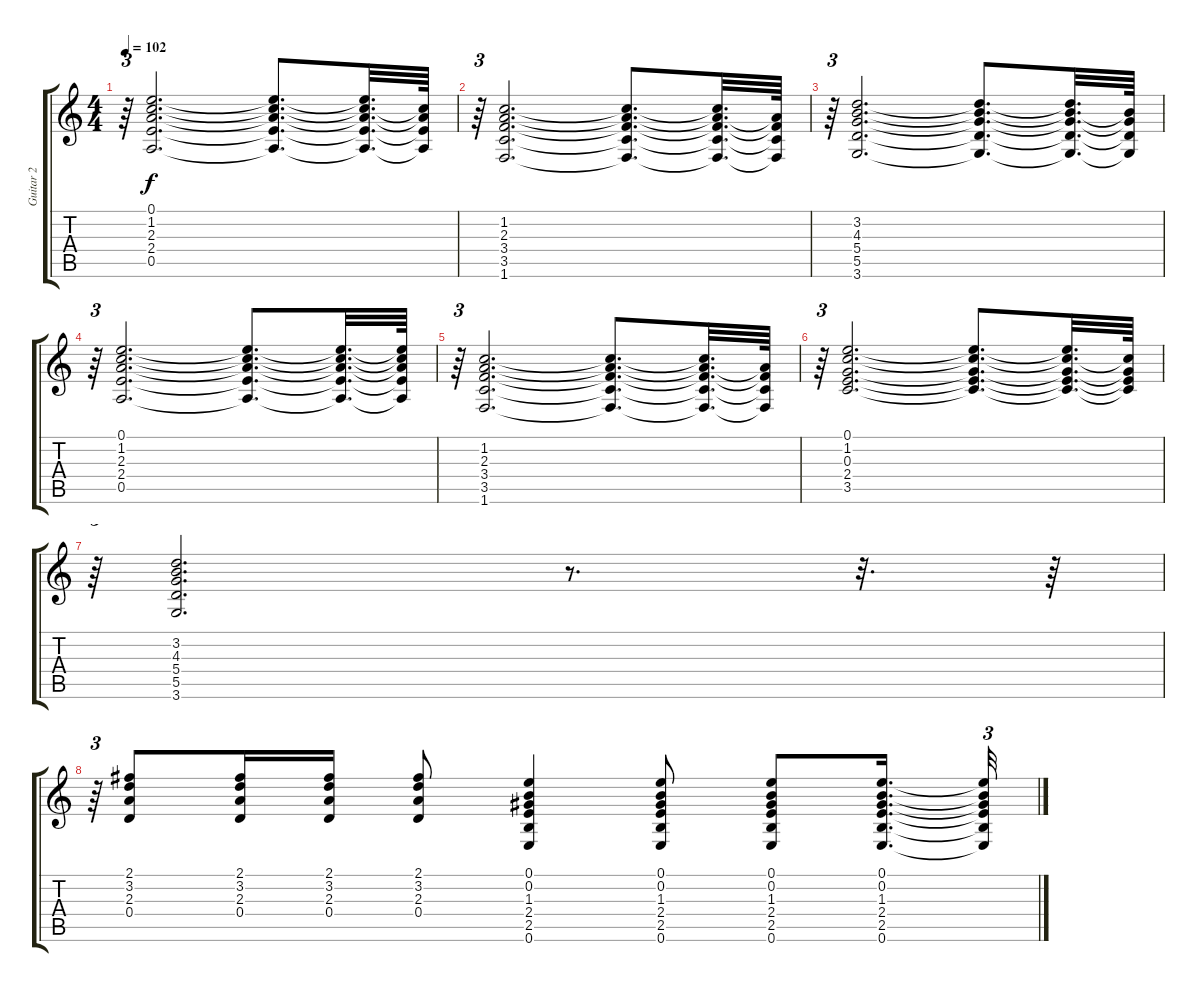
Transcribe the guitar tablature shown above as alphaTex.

\track ("Guitar 2" "Guitar 2") {instrument electricguitarjazz}
\staff {score tabs}
\tuning (E4 B3 G3 D3 A2 E2) {hide}
\ts (4 4)
\tempo 102
\clef g2
\ks c
r.64{tu (3 2) dy f} (0.1 1.2 2.3 2.4 0.5).2{d} (0.1{t} 1.2{t} 2.3{t} 2.4{t} 0.5{t}).8{d} (0.1{t} 1.2{t} 2.3{t} 2.4{t} 0.5{t}).32{d} (1.2{t} 2.3{t} 2.4{t} 0.5{t}).64 |
r.64{tu (3 2)} (1.2 2.3 3.4 3.5 1.6).2{d} (1.2{t} 2.3{t} 3.4{t} 3.5{t} 1.6{t}).8{d} (1.2{t} 2.3{t} 3.4{t} 3.5{t} 1.6{t}).32{d} (2.3{t} 3.4{t} 3.5{t} 1.6{t}).64 |
r.64{tu (3 2)} (3.2 4.3 5.4 5.5 3.6).2{d} (3.2{t} 4.3{t} 5.4{t} 5.5{t} 3.6{t}).8{d} (3.2{t} 4.3{t} 5.4{t} 5.5{t} 3.6{t}).32{d} (4.3{t} 5.4{t} 5.5{t} 3.6{t}).64 |
r.64{tu (3 2)} (0.1 1.2 2.3 2.4 0.5).2{d} (0.1{t} 1.2{t} 2.3{t} 2.4{t} 0.5{t}).8{d} (0.1{t} 1.2{t} 2.3{t} 2.4{t} 0.5{t}).32{d} (0.1{t} 1.2{t} 2.3{t} 2.4{t} 0.5{t}).64 |
r.64{tu (3 2)} (1.2 2.3 3.4 3.5 1.6).2{d} (1.2{t} 2.3{t} 3.4{t} 3.5{t} 1.6{t}).8{d} (1.2{t} 2.3{t} 3.4{t} 3.5{t} 1.6{t}).32{d} (2.3{t} 3.4{t} 3.5{t} 1.6{t}).64 |
r.64{tu (3 2)} (0.1 1.2 0.3 2.4 3.5).2{d} (0.1{t} 1.2{t} 0.3{t} 2.4{t} 3.5{t}).8{d} (0.1{t} 1.2{t} 0.3{t} 2.4{t} 3.5{t}).32{d} (1.2{t} 0.3{t} 2.4{t} 3.5{t}).64 |
r.64{tu (3 2)} (3.2 4.3 5.4 5.5 3.6).2{d} r.8{d} r.32{d} r.64 |
r.64{tu (3 2)} (2.1 3.2 2.3 0.4).8 (2.1 3.2 2.3 0.4).16 (2.1 3.2 2.3 0.4).16 (2.1 3.2 2.3 0.4).8 (0.1 0.2 1.3 2.4 2.5 0.6).4 (0.1 0.2 1.3 2.4 2.5 0.6).8 (0.1 0.2 1.3 2.4 2.5 0.6).8 (0.1 0.2 1.3 2.4 2.5 0.6).16{d} (0.1{t} 0.2{t} 1.3{t} 2.4{t} 2.5{t} 0.6{t}).32{tu (3 2)}
